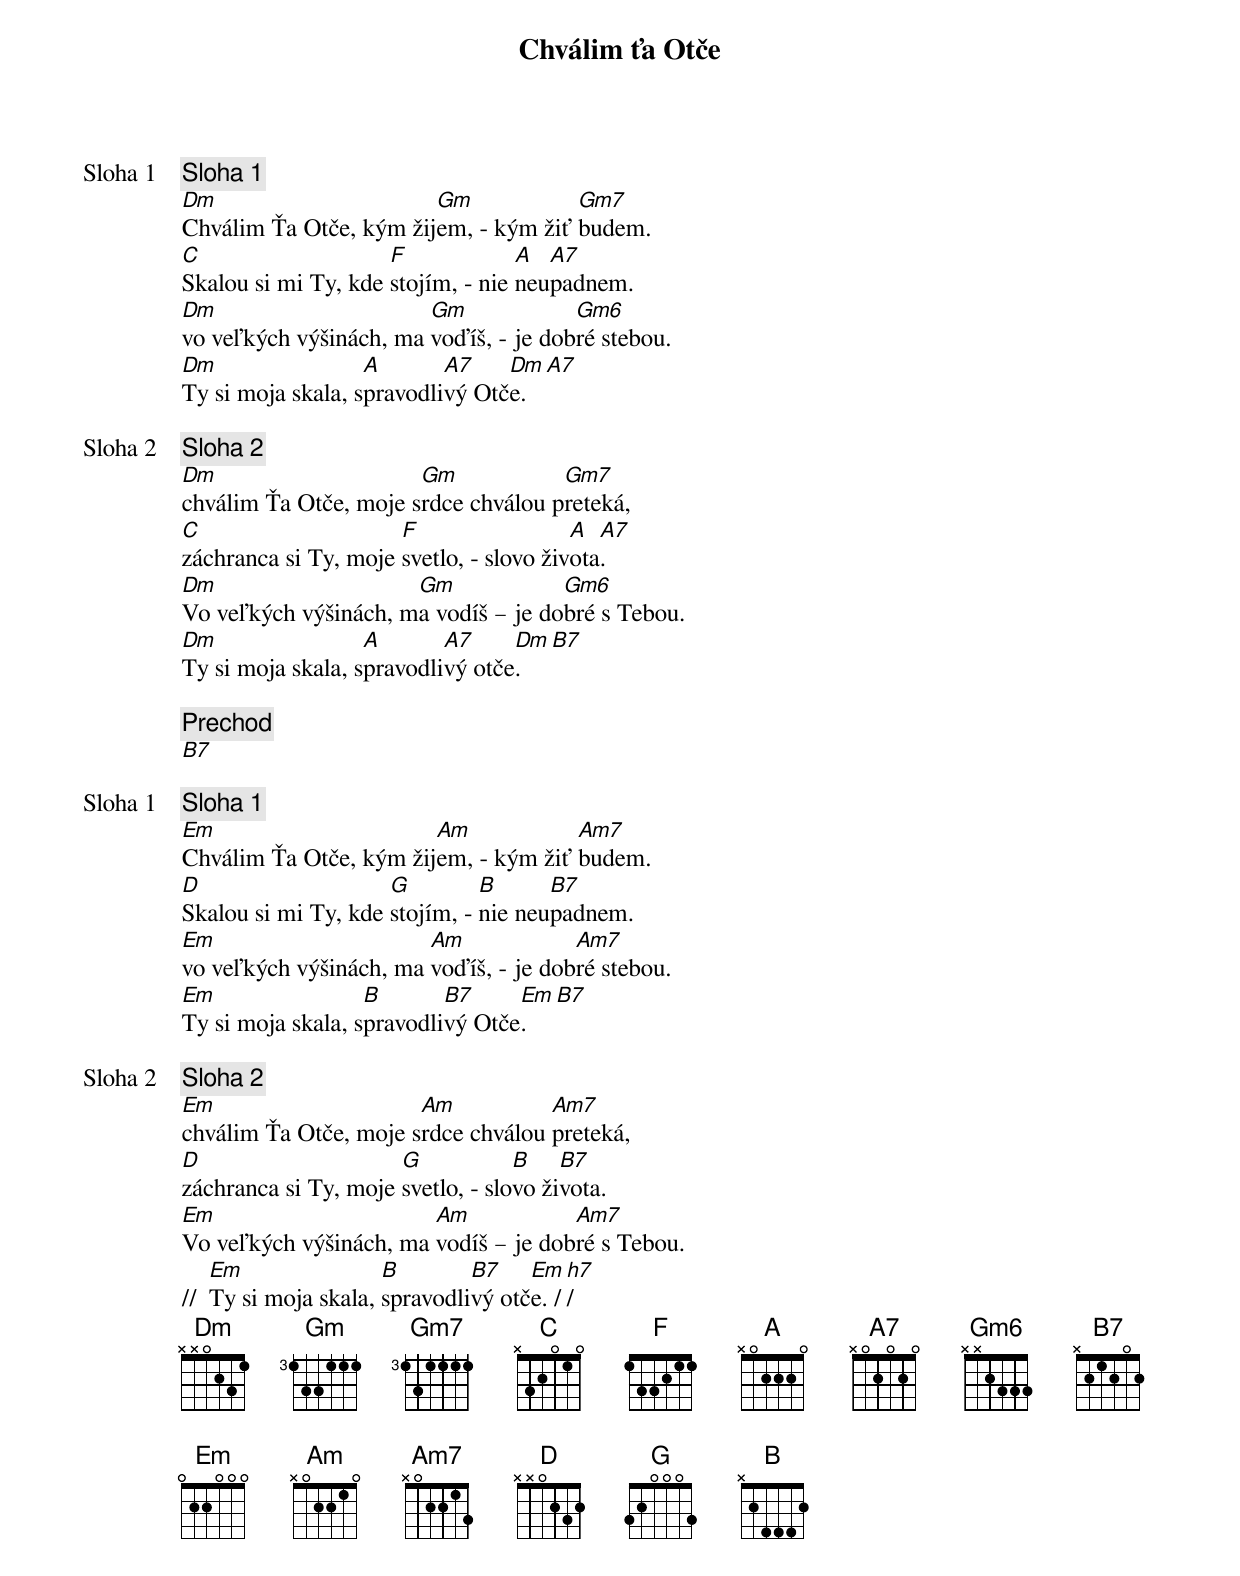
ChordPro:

{title: Chválim ťa Otče}

{start_of_verse: Sloha 1}
{comment: Sloha 1}
[Dm]Chválim Ťa Otče, kým žij[Gm]em, - kým žiť [Gm7]budem.
[C]Skalou si mi Ty, kde [F]stojím, - nie [A]neu[A7]padnem.
[Dm]vo veľkých výšinách, ma [Gm]voďíš, - je dob[Gm6]ré stebou.
[Dm]Ty si moja skala, s[A]pravodli[A7]vý Otč[Dm]e.[A7]
{end_of_verse}

{start_of_verse: Sloha 2}
{comment: Sloha 2}
[Dm]chválim Ťa Otče, moje s[Gm]rdce chválou p[Gm7]reteká,
[C]záchranca si Ty, moje [F]svetlo, - slovo živ[A]ota[A7].
[Dm]Vo veľkých výšinách, m[Gm]a vodíš – je do[Gm6]bré s Tebou.
[Dm]Ty si moja skala, s[A]pravodli[A7]vý otče[Dm]. [B7]
{end_of_verse}

{comment: Prechod}
[B7]

{start_of_verse: Sloha 1}
{comment: Sloha 1}
[Em]Chválim Ťa Otče, kým žij[Am]em, - kým žiť [Am7]budem.
[D]Skalou si mi Ty, kde [G]stojím, - [B]nie neu[B7]padnem.
[Em]vo veľkých výšinách, ma [Am]voďíš, - je dob[Am7]ré stebou.
[Em]Ty si moja skala, s[B]pravodli[B7]vý Otče[Em].[B7]
{end_of_verse}

{start_of_verse: Sloha 2}
{comment: Sloha 2}
[Em]chválim Ťa Otče, moje s[Am]rdce chválou [Am7]preteká,
[D]záchranca si Ty, moje [G]svetlo, - slo[B]vo ži[B7]vota.
[Em]Vo veľkých výšinách, ma [Am]vodíš – je dob[Am7]ré s Tebou.
//  [Em]Ty si moja skala, [B]spravodli[B7]vý otč[Em]e. /[h7]/
{end_of_verse}
